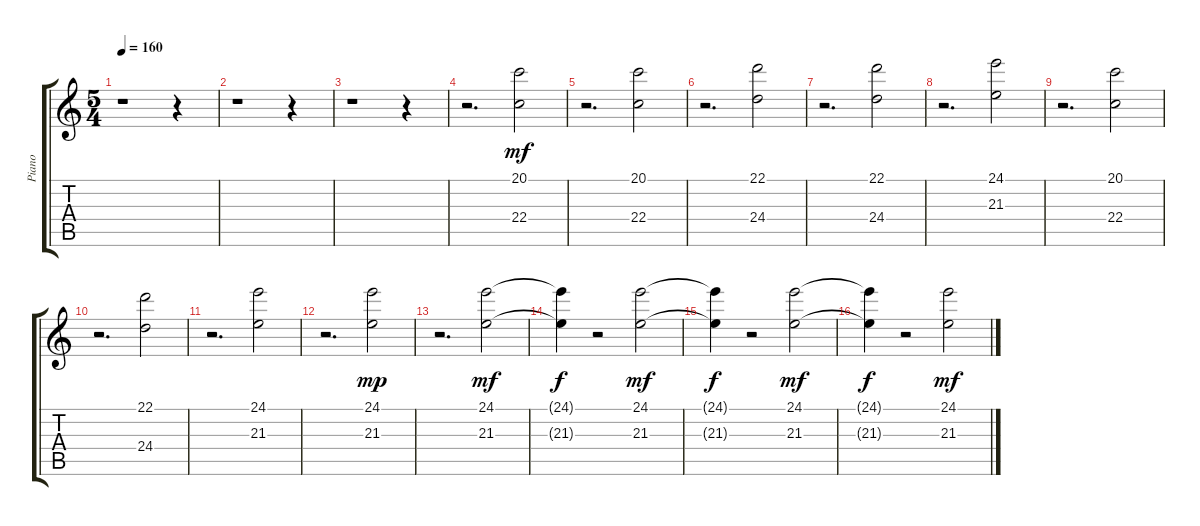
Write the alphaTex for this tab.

\track ("Piano" "Piano") {instrument brightacousticpiano}
\staff {score tabs}
\tuning (E4 B3 G3 D3 A2 E2) {hide}
\ts (5 4)
\tempo 160
\clef g2
\ks c
r.1{dy f} r.4 |
r.1 r.4 |
r.1 r.4 |
r.2{d} (20.1 22.4).2{dy mf} |
r.2{d} (20.1 22.4).2 |
r.2{d} (22.1 24.4).2 |
r.2{d} (22.1 24.4).2 |
r.2{d} (24.1 21.3).2 |
r.2{d} (20.1 22.4).2 |
r.2{d} (22.1 24.4).2 |
r.2{d} (24.1 21.3).2 |
r.2{d} (24.1 21.3).2{dy mp} |
r.2{d} (24.1 21.3).2{dy mf} |
(24.1{t} 21.3{t}).4{dy f} r.2 (24.1 21.3).2{dy mf} |
(24.1{t} 21.3{t}).4{dy f} r.2 (24.1 21.3).2{dy mf} |
(24.1{t} 21.3{t}).4{dy f} r.2 (24.1 21.3).2{dy mf}
